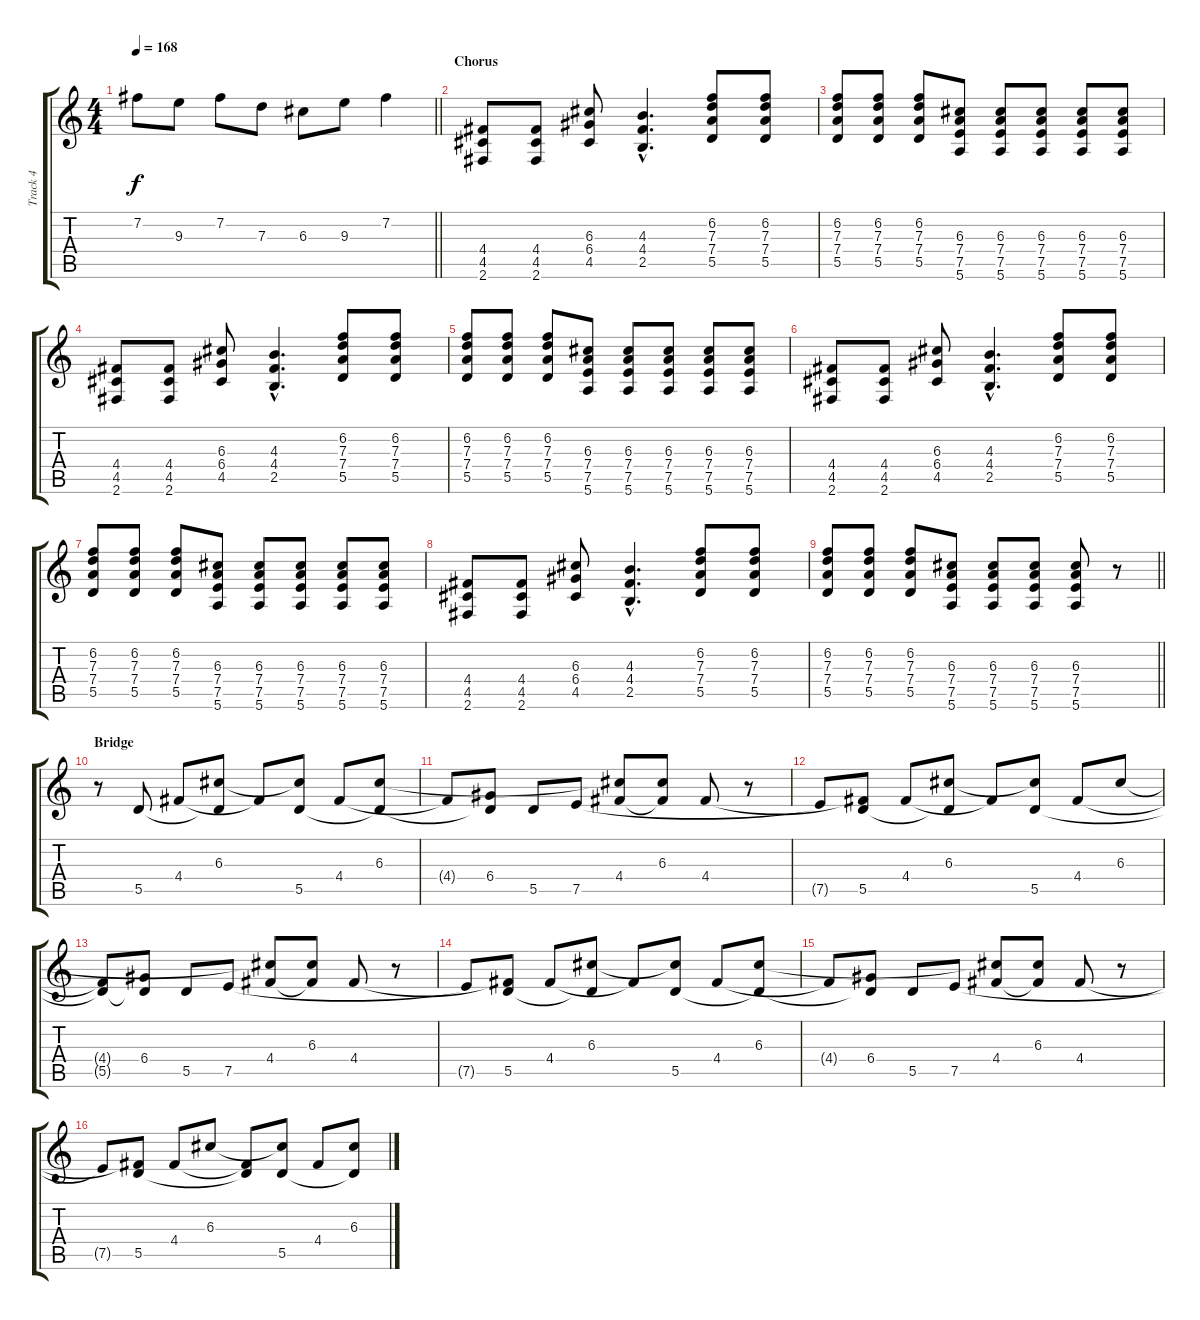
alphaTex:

\track ("Track 4" "Track 4") {instrument distortionguitar}
\staff {score tabs}
\tuning (E4 B3 G3 D3 A2 E2) {hide}
\ts (4 4)
\tempo 168
\clef g2
\barLineRight lightlight
\ks c
7.2.8{dy f} 9.3.8 7.2.8 7.3.8 6.3.8 9.3.8 7.2.4 |
\section ("" "Chorus")
(4.4 4.5 2.6).8 (4.4 4.5 2.6).8 (6.3 6.4 4.5).8 (4.3{hac} 4.4{hac} 2.5{hac}).4{d} (6.2 7.3 7.4 5.5).8 (6.2 7.3 7.4 5.5).8 |
(6.2 7.3 7.4 5.5).8 (6.2 7.3 7.4 5.5).8 (6.2 7.3 7.4 5.5).8 (6.3 7.4 7.5 5.6).8 (6.3 7.4 7.5 5.6).8 (6.3 7.4 7.5 5.6).8 (6.3 7.4 7.5 5.6).8 (6.3 7.4 7.5 5.6).8 |
(4.4 4.5 2.6).8 (4.4 4.5 2.6).8 (6.3 6.4 4.5).8 (4.3{hac} 4.4{hac} 2.5{hac}).4{d} (6.2 7.3 7.4 5.5).8 (6.2 7.3 7.4 5.5).8 |
(6.2 7.3 7.4 5.5).8 (6.2 7.3 7.4 5.5).8 (6.2 7.3 7.4 5.5).8 (6.3 7.4 7.5 5.6).8 (6.3 7.4 7.5 5.6).8 (6.3 7.4 7.5 5.6).8 (6.3 7.4 7.5 5.6).8 (6.3 7.4 7.5 5.6).8 |
(4.4 4.5 2.6).8 (4.4 4.5 2.6).8 (6.3 6.4 4.5).8 (4.3{hac} 4.4{hac} 2.5{hac}).4{d} (6.2 7.3 7.4 5.5).8 (6.2 7.3 7.4 5.5).8 |
(6.2 7.3 7.4 5.5).8 (6.2 7.3 7.4 5.5).8 (6.2 7.3 7.4 5.5).8 (6.3 7.4 7.5 5.6).8 (6.3 7.4 7.5 5.6).8 (6.3 7.4 7.5 5.6).8 (6.3 7.4 7.5 5.6).8 (6.3 7.4 7.5 5.6).8 |
(4.4 4.5 2.6).8 (4.4 4.5 2.6).8 (6.3 6.4 4.5).8 (4.3{hac} 4.4{hac} 2.5{hac}).4{d} (6.2 7.3 7.4 5.5).8 (6.2 7.3 7.4 5.5).8 |
\barLineRight lightlight
(6.2 7.3 7.4 5.5).8 (6.2 7.3 7.4 5.5).8 (6.2 7.3 7.4 5.5).8 (6.3 7.4 7.5 5.6).8 (6.3 7.4 7.5 5.6).8 (6.3 7.4 7.5 5.6).8 (6.3 7.4 7.5 5.6).8 r.8 |
\section ("" "Bridge")
r.8{instrument electricguitarclean} 5.5.8 4.4.8 (6.3 5.5{t}).8 4.4{t}.8 (6.3{t} 5.5).8 4.4.8 (6.3 5.5{t}).8 |
4.4{t}.8 (6.4 5.5{t}).8 5.5.8 7.5.8 (6.3{t} 4.4).8 (6.3 4.4{t}).8 4.4.8 r.8 |
7.5{t}.8{instrument electricguitarclean} (4.4{t} 5.5).8 4.4.8 (6.3 5.5{t}).8 4.4{t}.8 (6.3{t} 5.5).8 4.4.8 6.3.8 |
(4.4{t} 5.5{t}).8 (6.4 5.5{t}).8 5.5.8 7.5.8 (6.3{t} 4.4).8 (6.3 4.4{t}).8 4.4.8 r.8 |
7.5{t}.8{instrument electricguitarclean} (4.4{t} 5.5).8 4.4.8 (6.3 5.5{t}).8 4.4{t}.8 (6.3{t} 5.5).8 4.4.8 (6.3 5.5{t}).8 |
4.4{t}.8 (6.4 5.5{t}).8 5.5.8 7.5.8 (6.3{t} 4.4).8 (6.3 4.4{t}).8 4.4.8 r.8 |
7.5{t}.8{instrument electricguitarclean} (4.4{t} 5.5).8 4.4.8 6.3.8 (4.4{t} 5.5{t}).8 (6.3{t} 5.5).8 4.4.8 (6.3 5.5{t}).8
